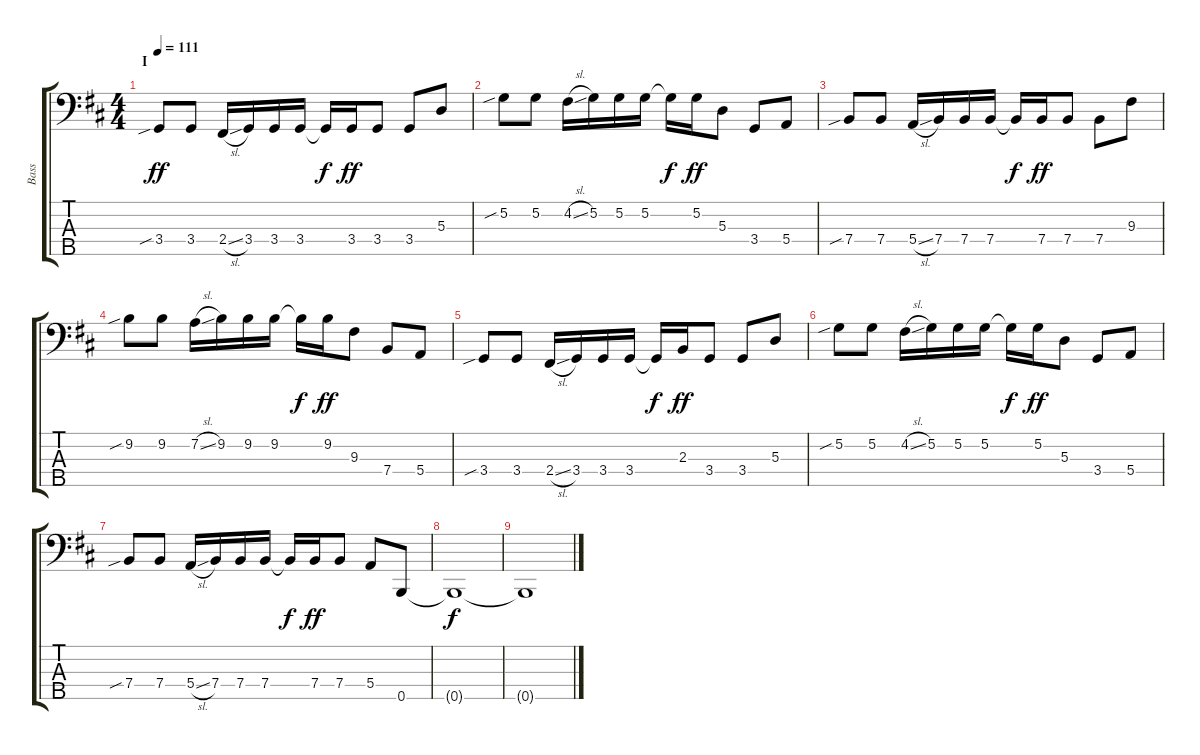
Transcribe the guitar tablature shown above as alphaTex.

\track ("Bass" "Bass") {instrument electricbasspick}
\staff {score tabs}
\tuning (G2 D2 A1 E1 B0) {hide}
\ts (4 4)
\section ("" "I")
\tempo 111
\clef f4
\ks d
3.4{sib}.8{dy ff} 3.4.8 2.4{sl}.16 3.4.16 3.4.16 3.4.16 3.4{t}.16{dy f} 3.4.16{dy ff} 3.4.8 3.4.8 5.3.8 |
5.2{sib}.8 5.2.8 4.2{sl}.16 5.2.16 5.2.16 5.2.16 5.2{t}.16{dy f} 5.2.16{dy ff} 5.3.8 3.4.8 5.4.8 |
7.4{sib}.8 7.4.8 5.4{sl}.16 7.4.16 7.4.16 7.4.16 7.4{t}.16{dy f} 7.4.16{dy ff} 7.4.8 7.4.8 9.3.8 |
9.2{sib}.8 9.2.8 7.2{sl}.16 9.2.16 9.2.16 9.2.16 9.2{t}.16{dy f} 9.2.16{dy ff} 9.3.8 7.4.8 5.4.8 |
3.4{sib}.8 3.4.8 2.4{sl}.16 3.4.16 3.4.16 3.4.16 3.4{t}.16{dy f} 2.3.16{dy ff} 3.4.8 3.4.8 5.3.8 |
5.2{sib}.8 5.2.8 4.2{sl}.16 5.2.16 5.2.16 5.2.16 5.2{t}.16{dy f} 5.2.16{dy ff} 5.3.8 3.4.8 5.4.8 |
7.4{sib}.8 7.4.8 5.4{sl}.16 7.4.16 7.4.16 7.4.16 7.4{t}.16{dy f} 7.4.16{dy ff} 7.4.8 5.4.8 0.5.8 |
0.5{t}.1{dy f} |
0.5{t}.1
